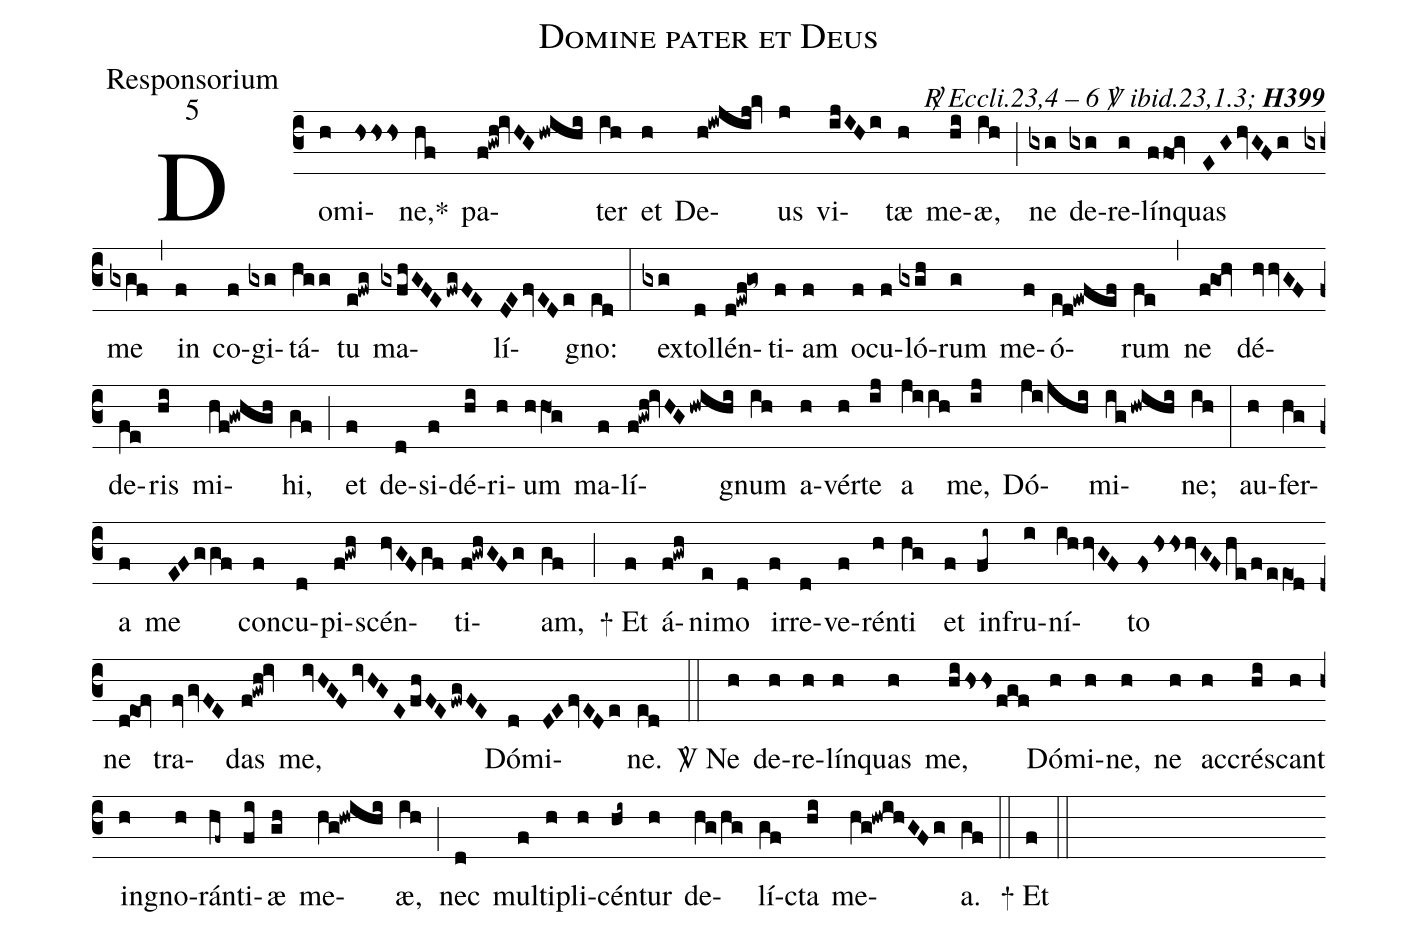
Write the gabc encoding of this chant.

name:Domine pater et Deus;
office-part:Responsorium;
mode:5;
commentary:{\itshape\mdseries \Rbar\  Eccli.23,4 -- 6 \Vbar\ ibid.23,1.3;\/}  {\bfseries H399};
%%
(c3) Do(h)mi(hsss)ne,<sp>*</sp>(hf) pa(f!gwh!ivHGhwihi)ter(ih) et(h) De(h!iwjij!kv)us(j) vi(ijIHi)tæ(h) me(hi)æ,(ih) (;)
ne(gxg) de(gxg)re(g)lín(ffo1!gv)quas(EGhvGFg) me(gxgf) (,)
in(f) co(f)gi(gxg)tá(hgg)tu(e!fwg) ma(gxfhGFEfwgFE)lí(DEfvEDe)gno:(ed) (:)
ex(gxg)tol(d)lén(d!ewf!go~)ti(f)am(f) o(f)cu(f)ló(gxgh)rum(g) me(f)ó(ed!ewfef)rum(fe) (,)
ne(f!go1!hv) dé(hvvGF)de(fe)ris(hi) mi(hf!gwhgh)hi,(gf) (;)
et(f) de(d)si(f)dé(hi)ri(h)um(hhO1g) ma(f)lí(f!gwh!ivHGhwihi)gnum(ih) a(h)vér(h)te(ij) a(jiih) me,(ij) Dó(ji/jhi)mi(ig/hwihi)ne;(ih) (:)
au(h)fer(hg)a(f) me(EFggf) con(f)cu(d)pi(f!gwh)scén(hvGFgf)ti(f!gwhGFg)am,(gf) (;)
<sp>+</sp> Et(f) á(f!gwh)ni(e)mo(d) ir(f)re(d)ve(f)rén(h)ti(hg) et(f) in(fi~)fru(i)ní(ihhvGF)to(fshsshvGFhe/f/eeO1d) ne(d!eo1!fv) tra(fvgvFE)das(f!gwh!iv) me,(ivHGFivHGEfhFEfwgFE) Dó(d)mi(DEfvEDe)ne.(ed) (::)
<sp>V/</sp> Ne(h) de(h)re(h)lín(h)quas(h) me,(hihssfgf) Dó(h)mi(h)ne,(h) ne(h) ac(h)cré(hi)scant(h) in(h)gno(h)rán(hf~)ti(fi)æ(gh) me(hg!hwihi)æ,(ih) (;)
nec(d) mul(f)ti(h)pli(h)cén(hi~)tur(h) de(hg/hg)lí(gf)cta(hi) me(hg!hwihGFg)a.(gf) (::)
<sp>+</sp> Et(f) (::)
